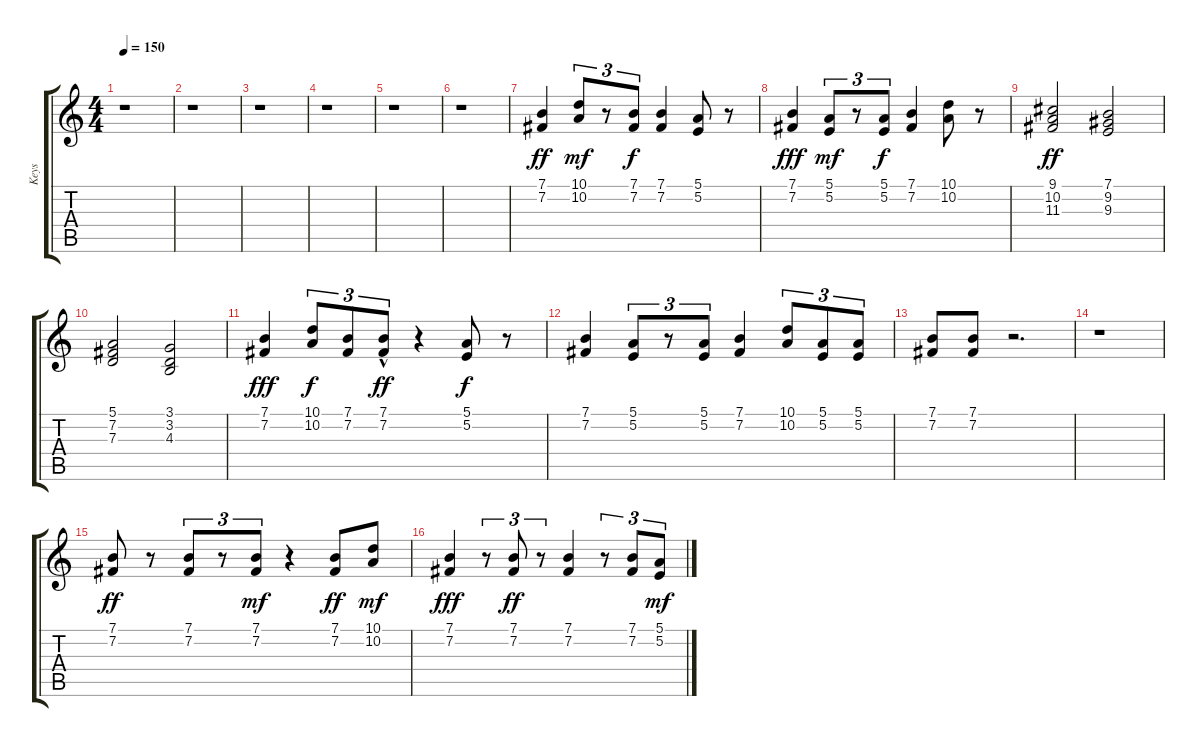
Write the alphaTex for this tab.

\track ("Keys" "Keys") {instrument rockorgan}
\staff {score tabs}
\tuning (E4 B3 G3 D3 A2 E2) {hide}
\ts (4 4)
\tempo 150
\clef g2
\ks c
r.1{dy ff instrument rockorgan} |
r.1 |
r.1 |
r.1 |
r.1 |
r.1 |
(7.1 7.2).4 (10.1 10.2).8{tu (3 2) dy mf} r.8{tu (3 2)} (7.1 7.2).8{tu (3 2) dy f} (7.1 7.2).4 (5.1 5.2).8 r.8 |
(7.1 7.2).4{dy fff} (5.1 5.2).8{tu (3 2) dy mf} r.8{tu (3 2)} (5.1 5.2).8{tu (3 2) dy f} (7.1 7.2).4 (10.1 10.2).8 r.8 |
(9.1 10.2 11.3).2{dy ff} (7.1 9.2 9.3).2 |
(5.1 7.2 7.3).2 (3.1 3.2 4.3).2 |
(7.1 7.2).4{dy fff} (10.1 10.2).8{tu (3 2) dy f} (7.1 7.2).8{tu (3 2)} (7.1 7.2{hac}).8{tu (3 2) dy ff} r.4 (5.1 5.2).8{dy f} r.8 |
(7.1 7.2).4 (5.1 5.2).8{tu (3 2)} r.8{tu (3 2)} (5.1 5.2).8{tu (3 2)} (7.1 7.2).4 (10.1 10.2).8{tu (3 2)} (5.1 5.2).8{tu (3 2)} (5.1 5.2).8{tu (3 2)} |
(7.1 7.2).8 (7.1 7.2).8 r.2{d} |
r.1 |
(7.1 7.2).8{dy ff} r.8 (7.1 7.2).8{tu (3 2)} r.8{tu (3 2)} (7.1 7.2).8{tu (3 2) dy mf} r.4 (7.1 7.2).8{dy ff} (10.1 10.2).8{dy mf} |
(7.1 7.2).4{dy fff} r.8{tu (3 2)} (7.1 7.2).8{tu (3 2) dy ff} r.8{tu (3 2)} (7.1 7.2).4 r.8{tu (3 2)} (7.1 7.2).8{tu (3 2)} (5.1 5.2).8{tu (3 2) dy mf}
